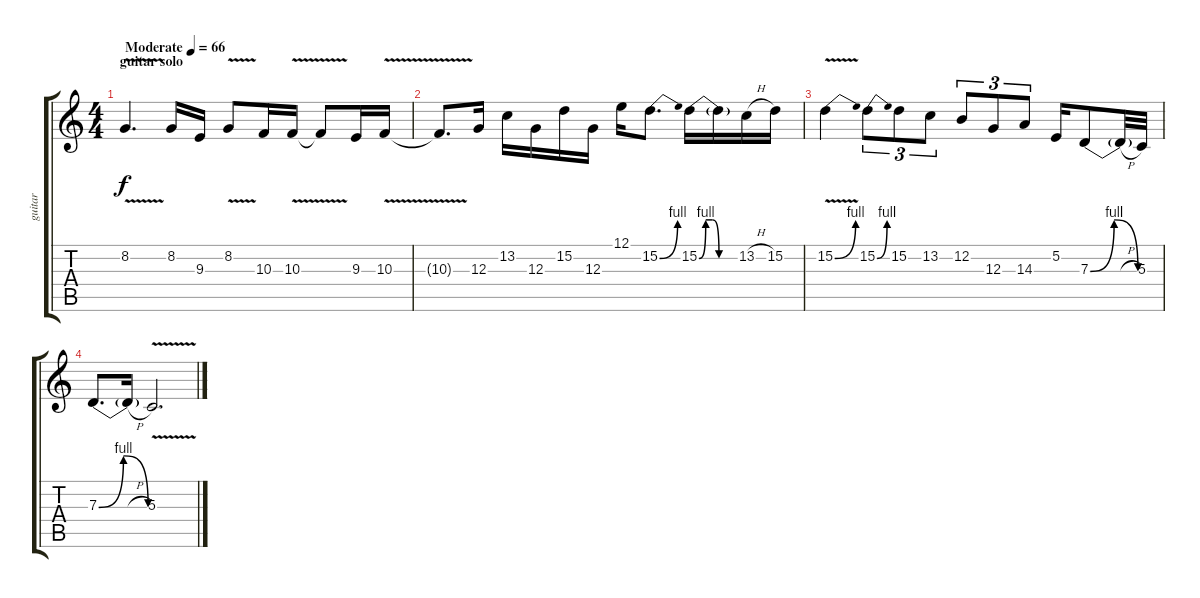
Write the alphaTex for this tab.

\track ("guitar" "guitar") {instrument acousticgrandpiano}
\staff {score tabs}
\tuning (E4 B3 G3 D3 A2 E2) {hide}
\ts (4 4)
\section ("" "guitar solo")
\tempo (66 "Moderate")
\clef g2
\ks c
8.2{v}.4{d dy f instrument distortionguitar} 8.2.16 9.3.16 8.2{v}.8 10.3.16 10.3{v}.16 10.3{t}.8 9.3.16 10.3{v}.16 |
10.3{t}.8{d} 12.3.16 13.2.16 12.3.16 15.2.16 12.3.16 12.1.16 15.2{be (bend 0 0 60 4)}.8{d} 15.2{be (custom 0 0 10 4 20 4 30 0 60 0)}.16 15.2{t}.16 13.2{h}.16 15.2.16 |
15.2{be (bend 0 0 60 4) v}.4 15.2{be (bend 0 0 60 4)}.8{tu (3 2)} 15.2.8{tu (3 2)} 13.2.8{tu (3 2)} 12.2.8{tu (3 2)} 12.3.8{tu (3 2)} 14.3.8{tu (3 2)} 5.2.16 7.3{be (bendrelease 0 0 10 4 45 4 60 0)}.8 7.3{h t}.32 5.3.32 |
7.3{be (bendrelease 0 0 11 4 54 4 60 0)}.8{d} 7.3{h t}.16 5.3{v}.2{d}
